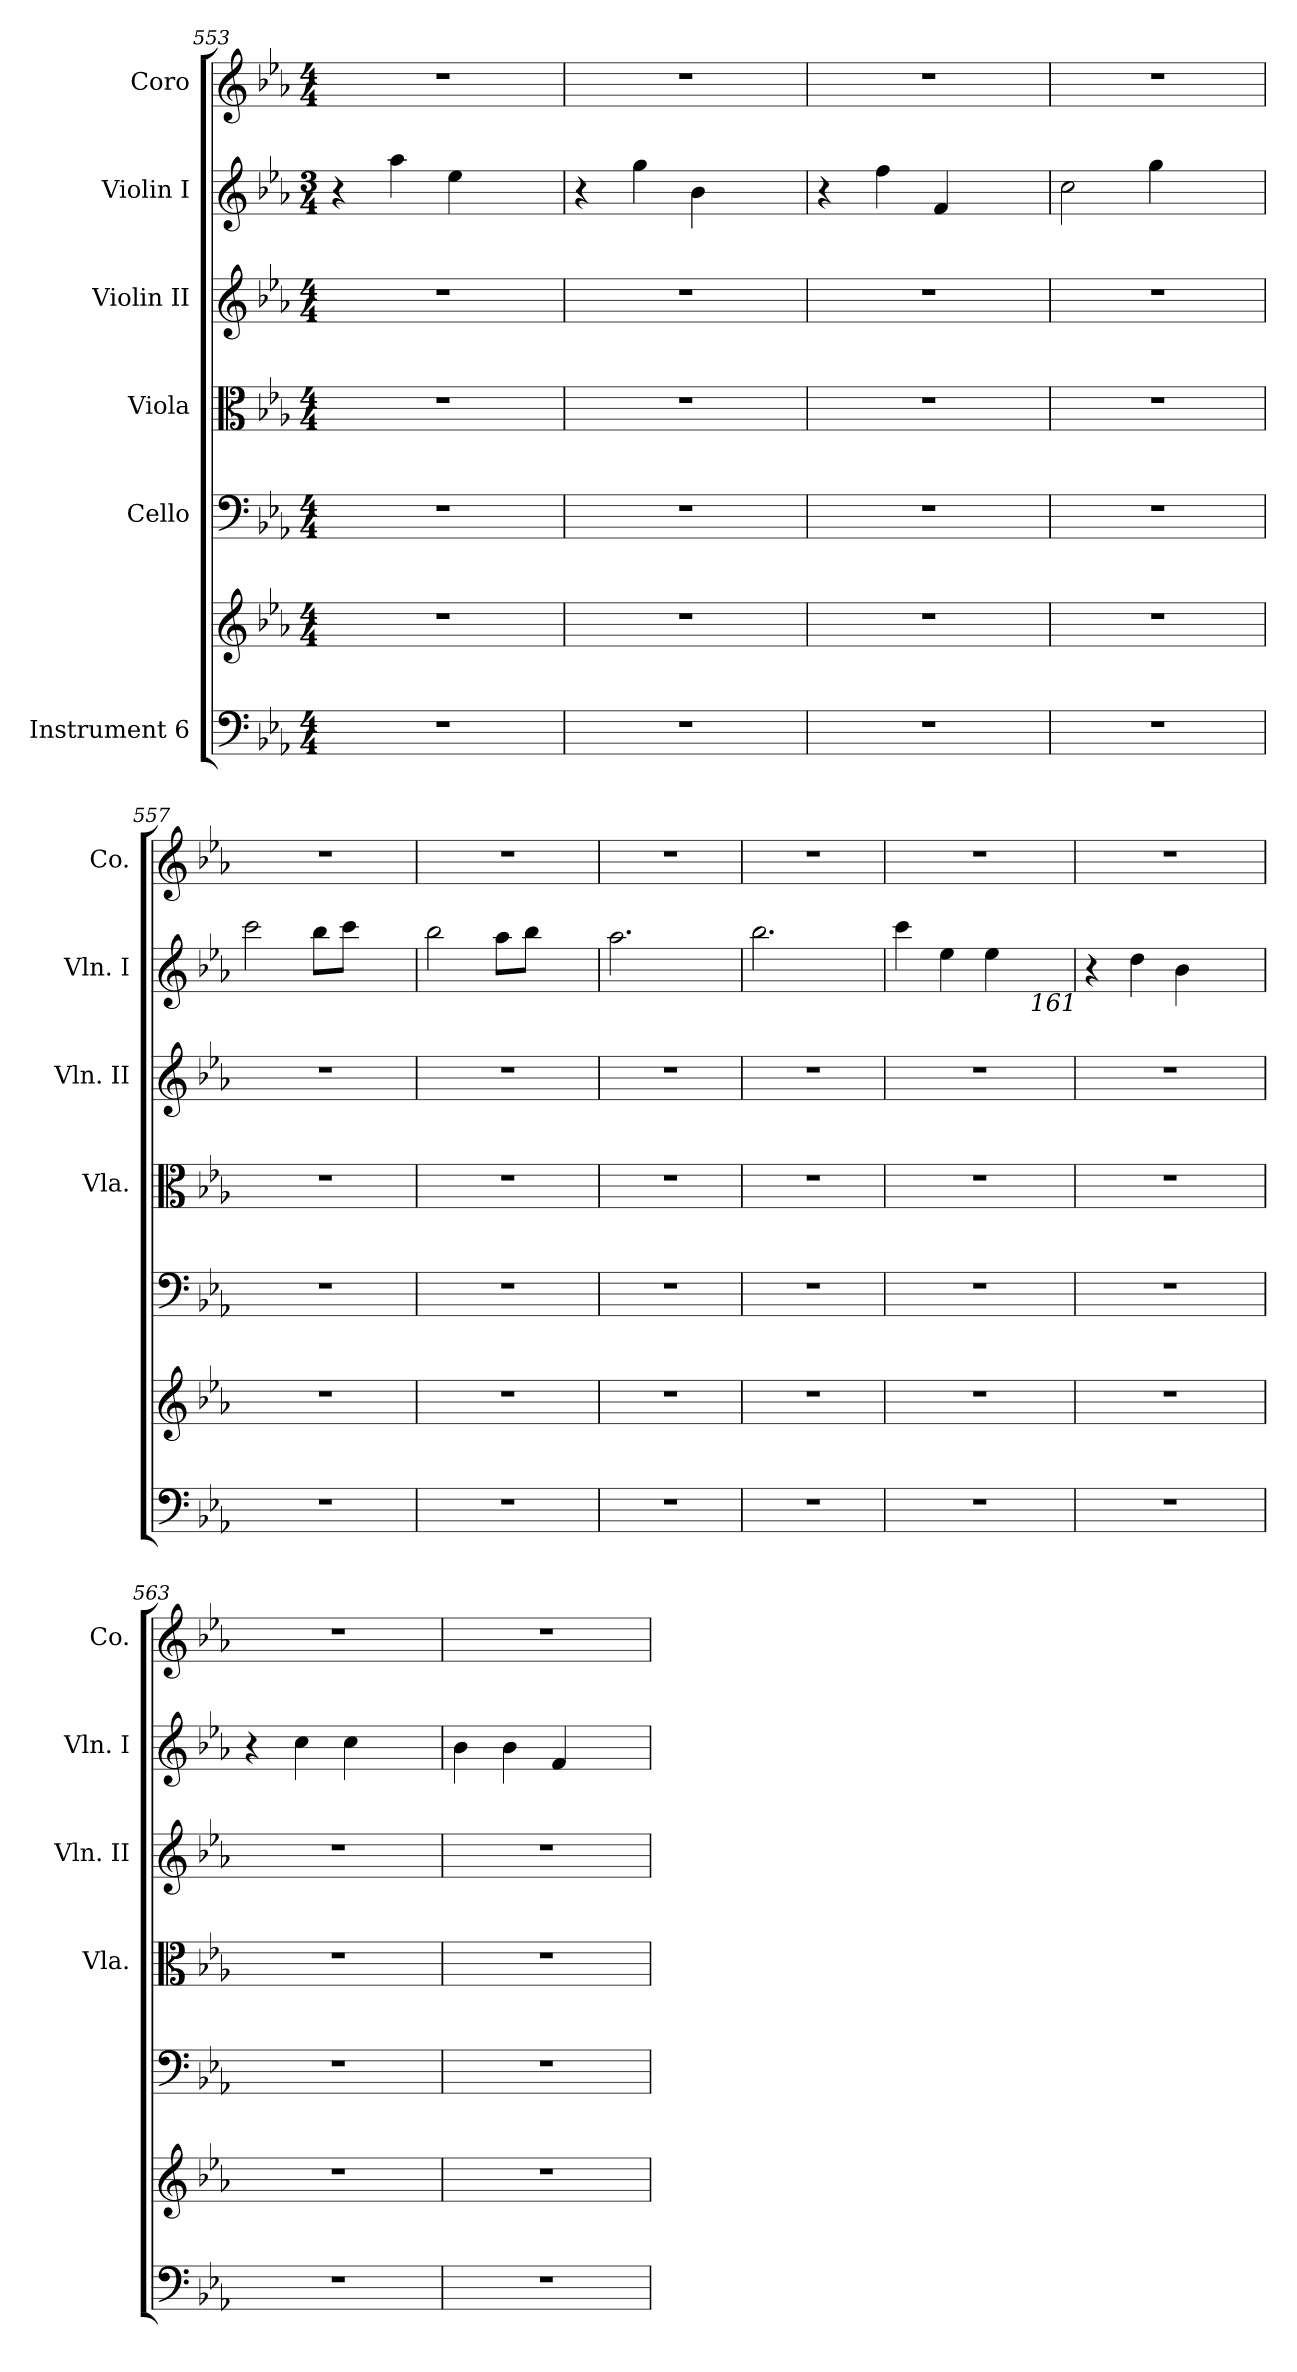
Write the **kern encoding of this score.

**kern	**kern	**kern	**kern	**kern	**kern	**kern
*part6	*part6	*part5	*part4	*part3	*part2	*part1
*staff7	*staff6	*staff5	*staff4	*staff3	*staff2	*staff1
*I"Instrument 6	*	*I"Cello	*I"Viola	*I"Violin II	*I"Violin I	*I"Coro
*	*	*	*I'Vla.	*I'Vln. II	*I'Vln. I	*I'Co.
*clefF4	*clefG2	*clefF4	*clefC3	*clefG2	*clefG2	*clefG2
*k[b-e-a-]	*k[b-e-a-]	*k[b-e-a-]	*k[b-e-a-]	*k[b-e-a-]	*k[b-e-a-]	*k[b-e-a-]
*E-:	*E-:	*E-:	*E-:	*E-:	*E-:	*E-:
*M4/4	*M4/4	*M4/4	*M4/4	*M4/4	*M3/4	*M4/4
=553	=553	=553	=553	=553	=553	=553
1r	1r	1r	1r	1r	4r	1r
.	.	.	.	.	4aa-\	.
.	.	.	.	.	4ee-\	.
.	.	.	.	.	4ryy	.
=554	=554	=554	=554	=554	=554	=554
1r	1r	1r	1r	1r	4r	1r
.	.	.	.	.	4gg\	.
.	.	.	.	.	4b-\	.
.	.	.	.	.	4ryy	.
=555	=555	=555	=555	=555	=555	=555
1r	1r	1r	1r	1r	4r	1r
.	.	.	.	.	4ff\	.
.	.	.	.	.	4f/	.
.	.	.	.	.	4ryy	.
=556	=556	=556	=556	=556	=556	=556
1r	1r	1r	1r	1r	2cc\	1r
.	.	.	.	.	4gg\	.
.	.	.	.	.	4ryy	.
=557	=557	=557	=557	=557	=557	=557
1r	1r	1r	1r	1r	2ccc\	1r
.	.	.	.	.	8bb-\L	.
.	.	.	.	.	8ccc\J	.
.	.	.	.	.	4ryy	.
=558	=558	=558	=558	=558	=558	=558
1r	1r	1r	1r	1r	2bb-\	1r
.	.	.	.	.	8aa-\L	.
.	.	.	.	.	8bb-\J	.
.	.	.	.	.	4ryy	.
=559	=559	=559	=559	=559	=559	=559
1r	1r	1r	1r	1r	2.aa-\	1r
.	.	.	.	.	4ryy	.
=560	=560	=560	=560	=560	=560	=560
1r	1r	1r	1r	1r	2.bb-\	1r
.	.	.	.	.	4ryy	.
!!LO:PB:g=z
=561	=561	=561	=561	=561	=561	=561
1r	1r	1r	1r	1r	4ccc\	1r
.	.	.	.	.	4ee-\	.
.	.	.	.	.	4ee-\	.
!	!	!	!	!	!LO:TX:b:i:t=161	!
.	.	.	.	.	4ryy	.
=562	=562	=562	=562	=562	=562	=562
1r	1r	1r	1r	1r	4r	1r
.	.	.	.	.	4dd\	.
.	.	.	.	.	4b-\	.
.	.	.	.	.	4ryy	.
=563	=563	=563	=563	=563	=563	=563
1r	1r	1r	1r	1r	4r	1r
.	.	.	.	.	4cc\	.
.	.	.	.	.	4cc\	.
.	.	.	.	.	4ryy	.
=564	=564	=564	=564	=564	=564	=564
1r	1r	1r	1r	1r	4b-\	1r
.	.	.	.	.	4b-\	.
.	.	.	.	.	4f/	.
.	.	.	.	.	4ryy	.
=	=	=	=	=	=	=
*-	*-	*-	*-	*-	*-	*-
